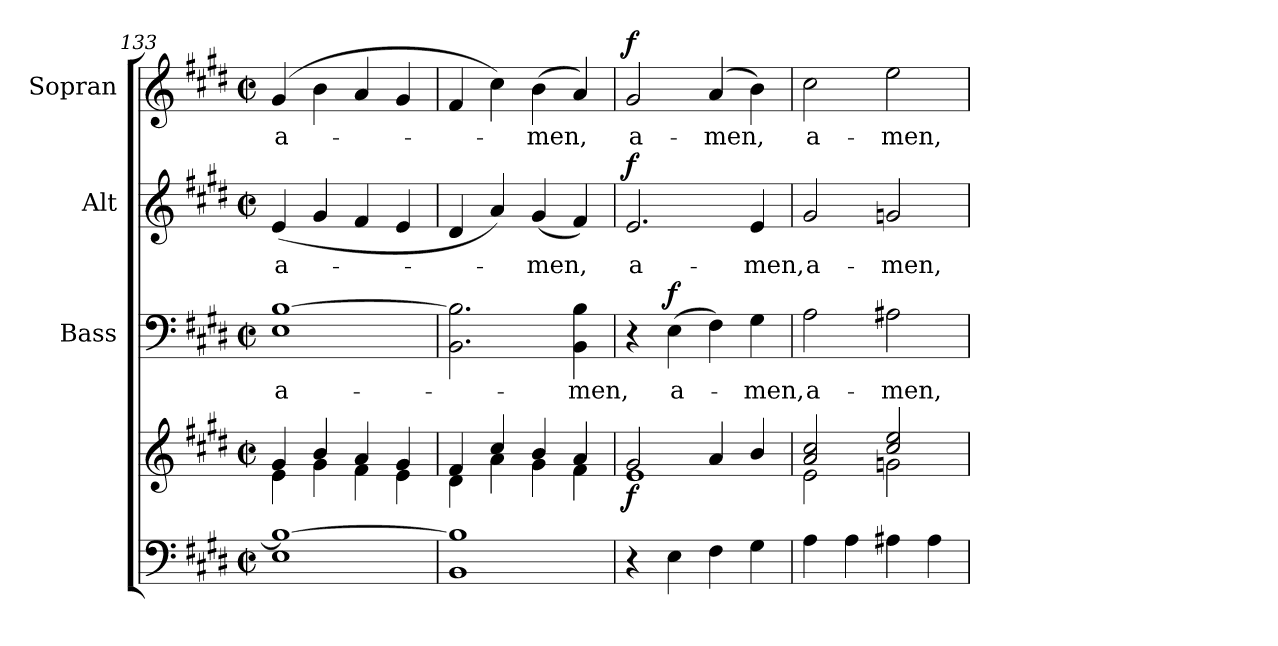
**kern	**kern	**dynam	**kern	**text	**dynam	**kern	**text	**dynam	**kern	**text	**dynam
*part4	*part4	*part4	*part3	*part3	*part3	*part2	*part2	*part2	*part1	*part1	*part1
*staff5	*staff4	*staff4/5	*staff3	*staff3	*staff3	*staff2	*staff2	*staff2	*staff1	*staff1	*staff1
*	*	*	*I"Bass	*	*	*I"Alt	*	*	*I"Sopran	*	*
*	*	*	*I'B.	*	*	*I'A.	*	*	*I'S.	*	*
*clefF4	*clefG2	*	*clefF4	*	*	*clefG2	*	*	*clefG2	*	*
*k[f#c#g#d#]	*k[f#c#g#d#]	*	*k[f#c#g#d#]	*	*	*k[f#c#g#d#]	*	*	*k[f#c#g#d#]	*	*
*E:	*E:	*	*E:	*	*	*E:	*	*	*E:	*	*
*M2/2	*M2/2	*	*M2/2	*	*	*M2/2	*	*	*M2/2	*	*
*met(c|)	*met(c|)	*	*met(c|)	*	*	*met(c|)	*	*	*met(c|)	*	*
=133	=133	=133	=133	=133	=133	=133	=133	=133	=133	=133	=133
*^	*^	*	*	*	*	*	*	*	*	*	*
!	!	!	!	!	!	!LO:LY:b	!	!	!LO:LY:b	!	!	!LO:LY:b	!
1B_	1E	4g#/	4e\	.	1E [1B	a-	.	(<4e/	a-	.	(4g#/	a-	.
.	.	4b/	4g#\	.	.	.	.	4g#/	.	.	4b\	.	.
.	.	4a/	4f#\	.	.	.	.	4f#/	.	.	4a/	.	.
.	.	4g#/	4e\	.	.	.	.	4e/	.	.	4g#/	.	.
!!LO:LB:g=z
=134	=134	=134	=134	=134	=134	=134	=134	=134	=134	=134	=134	=134	=134
1B]	1BB	4f#/	4d#\	.	2.BB\ 2.B\]	.	.	4d#/	.	.	4f#/	.	.
.	.	4cc#/	4a\	.	.	.	.	4a/)	.	.	4cc#\)	.	.
!	!	!	!	!	!	!	!	!	!LO:LY:b	!	!	!LO:LY:b	!
.	.	4b/	4g#\	.	.	.	.	(<4g#/	-men,	.	(>4b\	-men,	.
!	!	!	!	!	!	!LO:LY:b	!	!	!	!	!	!	!
.	.	4a/	4f#\	.	4BB\ 4B\	-men,	.	4f#/)	.	.	4a/)	.	.
*v	*v	*	*	*	*	*	*	*	*	*	*	*	*
=135	=135	=135	=135	=135	=135	=135	=135	=135	=135	=135	=135	=135
!	!	!	!LO:DY:b	!	!	!	!	!LO:LY:b	!LO:DY:a	!	!LO:LY:b	!LO:DY:a
4r	2g#/	1e	f	4r	.	.	2.e/	a-	f	2g#/	a-	f
!	!	!	!	!	!LO:LY:b	!LO:DY:a	!	!	!	!	!	!
4E\	.	.	.	(>4E\	a-	f	.	.	.	.	.	.
!	!	!	!	!	!	!	!	!	!	!	!LO:LY:b	!
4F#\	4a/	.	.	4F#\)	.	.	.	.	.	(4a/	-men,	.
!	!	!	!	!	!LO:LY:b	!	!	!LO:LY:b	!	!	!	!
4G#\	4b/	.	.	4G#\	-men,	.	4e/	-men,	.	4b\)	.	.
=136	=136	=136	=136	=136	=136	=136	=136	=136	=136	=136	=136	=136
!	!	!	!	!	!LO:LY:b	!	!	!LO:LY:b	!	!	!LO:LY:b	!
4A\	2a/ 2cc#/	2e\	.	2A\	a-	.	2g#/	a-	.	2cc#\	a-	.
4A\	.	.	.	.	.	.	.	.	.	.	.	.
!	!	!	!	!	!LO:LY:b	!	!	!LO:LY:b	!	!	!LO:LY:b	!
4A#X\	2cc#/ 2ee/	2gn\	.	2A#X\	-men,	.	2gn/	-men,	.	2ee\	-men,	.
4A#\	.	.	.	.	.	.	.	.	.	.	.	.
*	*v	*v	*	*	*	*	*	*	*	*	*	*
=	=	=	=	=	=	=	=	=	=	=	=
*-	*-	*-	*-	*-	*-	*-	*-	*-	*-	*-	*-
